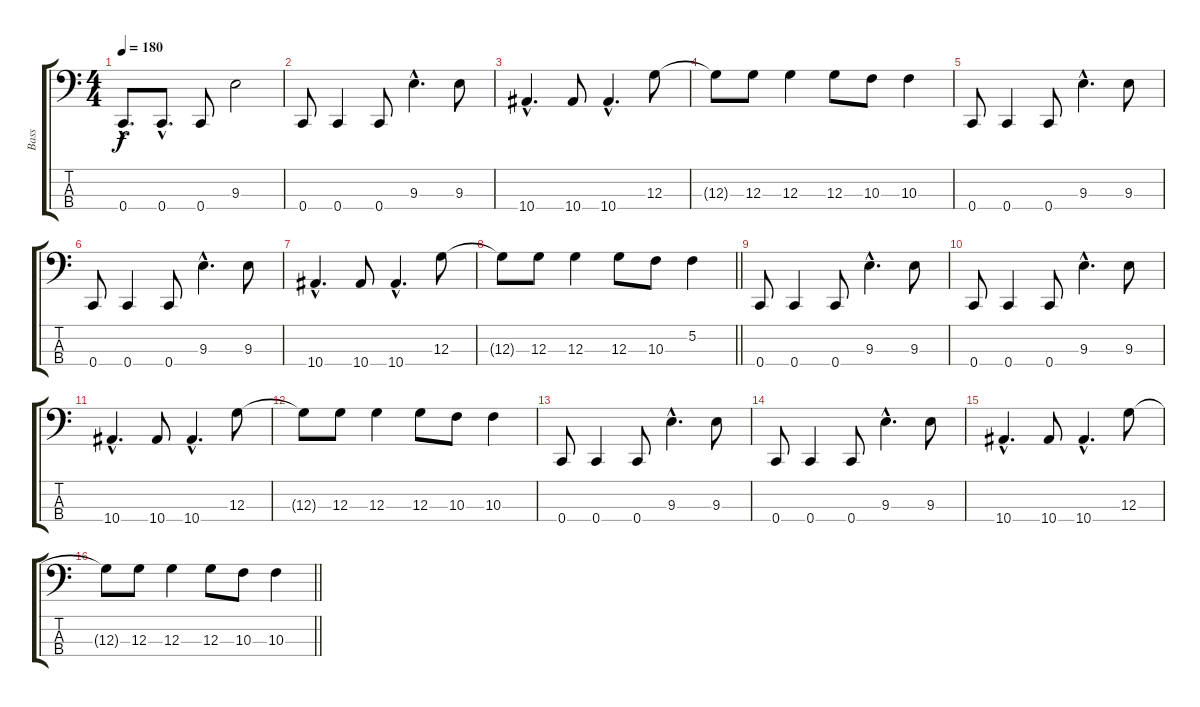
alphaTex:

\track ("Bass" "Bass") {instrument electricbassfinger}
\staff {score tabs}
\tuning (F2 C2 G1 C1) {hide}
\ts (4 4)
\tempo 180
\clef f4
\ks c
0.4{hac}.8{d dy f} 0.4{hac}.8{d} 0.4.8 9.3.2 |
0.4.8 0.4.4 0.4.8 9.3{hac}.4{d} 9.3.8 |
10.4{hac}.4{d} 10.4.8 10.4{hac}.4{d} 12.3.8 |
12.3{t}.8 12.3.8 12.3.4 12.3.8 10.3.8 10.3.4 |
0.4.8 0.4.4 0.4.8 9.3{hac}.4{d} 9.3.8 |
0.4.8 0.4.4 0.4.8 9.3{hac}.4{d} 9.3.8 |
10.4{hac}.4{d} 10.4.8 10.4{hac}.4{d} 12.3.8 |
\barLineRight lightlight
12.3{t}.8 12.3.8 12.3.4 12.3.8 10.3.8 5.2.4 |
0.4.8 0.4.4 0.4.8 9.3{hac}.4{d} 9.3.8 |
0.4.8 0.4.4 0.4.8 9.3{hac}.4{d} 9.3.8 |
10.4{hac}.4{d} 10.4.8 10.4{hac}.4{d} 12.3.8 |
12.3{t}.8 12.3.8 12.3.4 12.3.8 10.3.8 10.3.4 |
0.4.8 0.4.4 0.4.8 9.3{hac}.4{d} 9.3.8 |
0.4.8 0.4.4 0.4.8 9.3{hac}.4{d} 9.3.8 |
10.4{hac}.4{d} 10.4.8 10.4{hac}.4{d} 12.3.8 |
\barLineRight lightlight
12.3{t}.8 12.3.8 12.3.4 12.3.8 10.3.8 10.3.4
